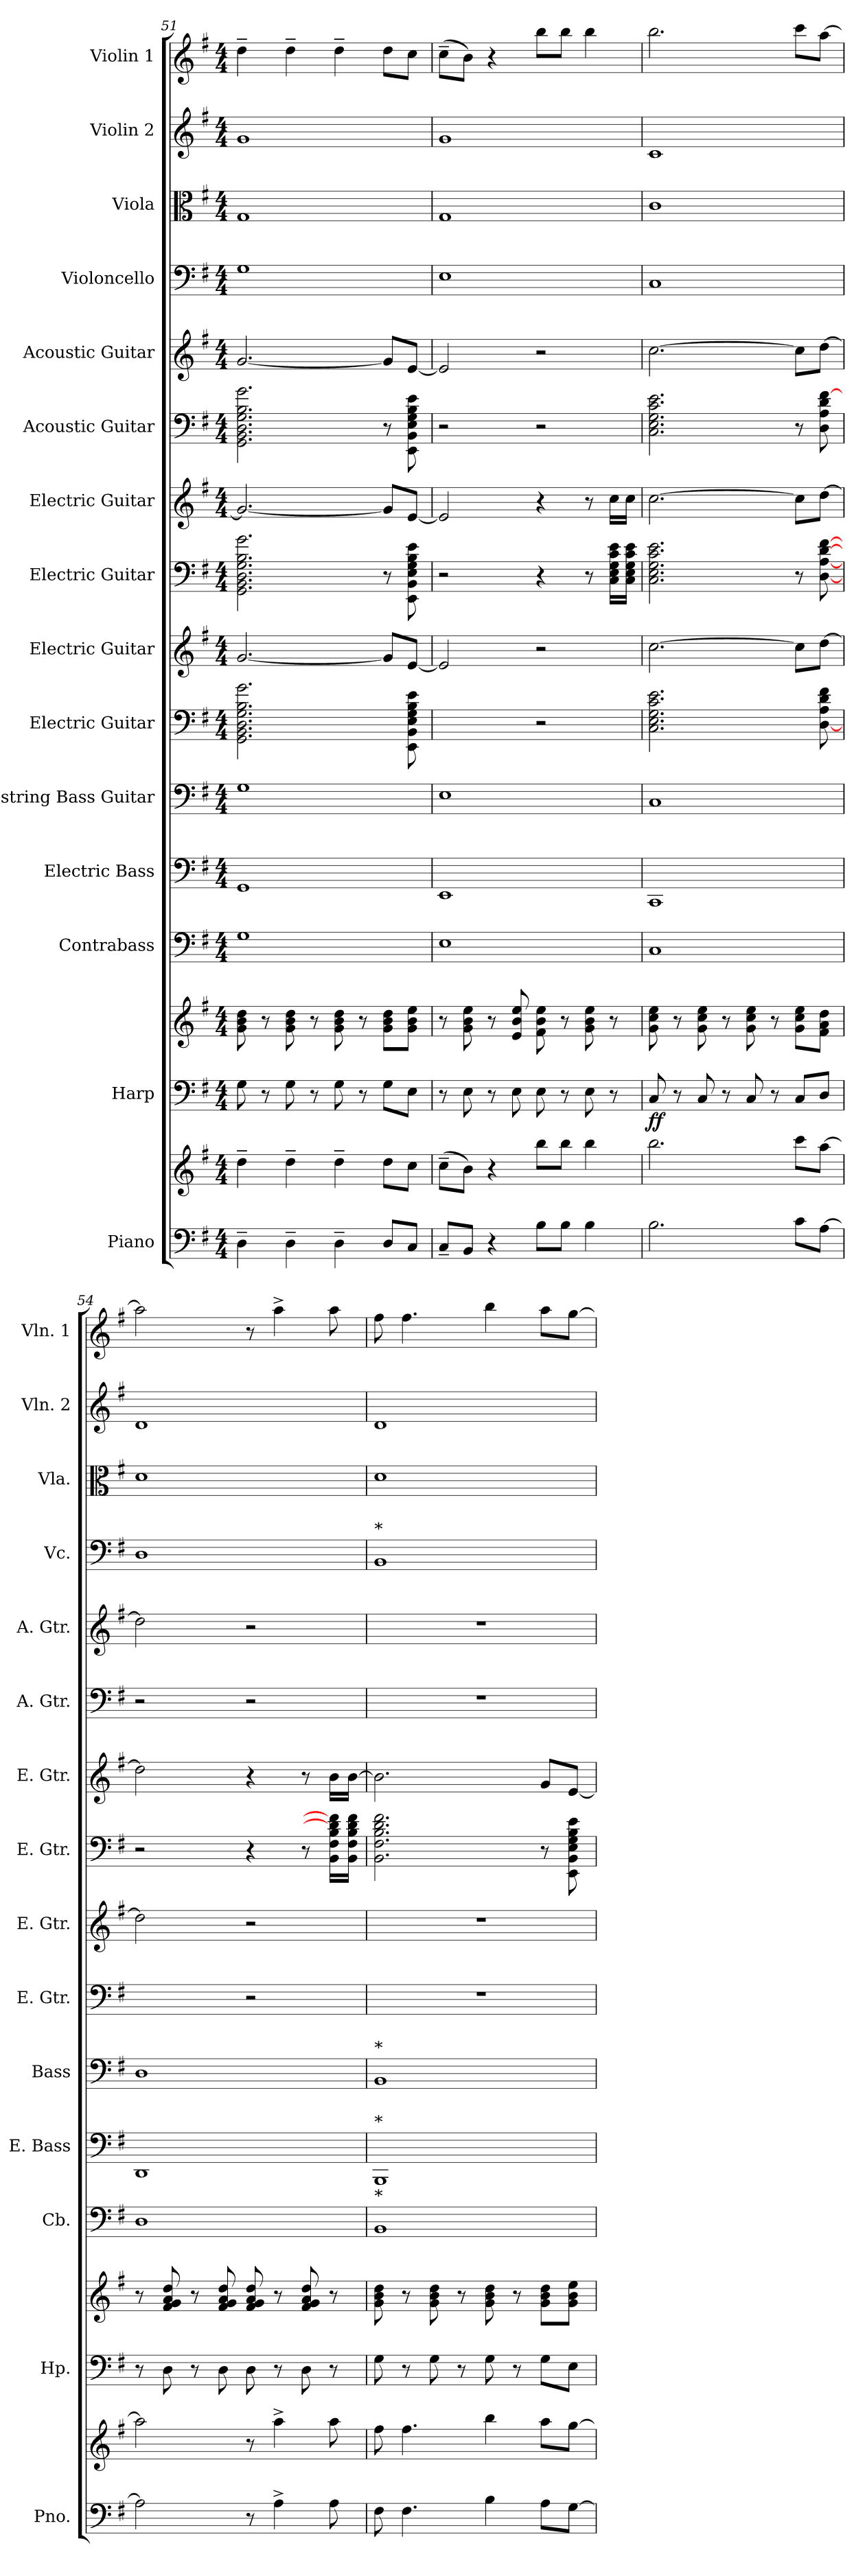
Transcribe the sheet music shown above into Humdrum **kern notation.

**kern	**kern	**kern	**kern	**dynam	**kern	**kern	**kern	**kern	**kern	**kern	**kern	**kern	**kern	**kern	**kern	**kern	**kern
*part15	*part15	*part14	*part14	*part14	*part13	*part12	*part11	*part10	*part9	*part8	*part7	*part6	*part5	*part4	*part3	*part2	*part1
*staff17	*staff16	*staff15	*staff14	*staff14/15	*staff13	*staff12	*staff11	*staff10	*staff9	*staff8	*staff7	*staff6	*staff5	*staff4	*staff3	*staff2	*staff1
*I"Piano	*	*I"Harp	*	*	*I"Contrabass	*I"Electric Bass	*I"4-string Bass Guitar	*I"Electric Guitar	*I"Electric Guitar	*I"Electric Guitar	*I"Electric Guitar	*I"Acoustic Guitar	*I"Acoustic Guitar	*I"Violoncello	*I"Viola	*I"Violin 2	*I"Violin 1
*I'Pno.	*	*I'Hp.	*	*	*I'Cb.	*I'E. Bass	*I'Bass	*I'E. Gtr.	*I'E. Gtr.	*I'E. Gtr.	*I'E. Gtr.	*I'A. Gtr.	*I'A. Gtr.	*I'Vc.	*I'Vla.	*I'Vln. 2	*I'Vln. 1
*clefF4	*clefG2	*clefF4	*clefG2	*	*clefF4	*	*clefF4	*	*clefG2	*	*clefG2	*	*clefG2	*clefF4	*clefC3	*clefG2	*clefG2
*	*	*	*	*	*ITrd7c12	*	*ITrd7c12	*	*ITrd7c12	*	*ITrd7c12	*	*ITrd7c12	*	*	*	*
*k[f#]	*k[f#]	*k[f#]	*k[f#]	*	*k[f#]	*k[f#]	*k[f#]	*k[f#]	*k[f#]	*k[f#]	*k[f#]	*k[f#]	*k[f#]	*k[f#]	*k[f#]	*k[f#]	*k[f#]
*G:	*G:	*G:	*G:	*	*G:	*G:	*G:	*G:	*G:	*G:	*G:	*G:	*G:	*G:	*G:	*G:	*G:
*M4/4	*M4/4	*M4/4	*M4/4	*	*M4/4	*M4/4	*M4/4	*M4/4	*M4/4	*M4/4	*M4/4	*M4/4	*M4/4	*M4/4	*M4/4	*M4/4	*M4/4
=51	=51	=51	=51	=51	=51	=51	=51	=51	=51	=51	=51	=51	=51	=51	=51	=51	=51
4D~\	4dd~\	8G\	8g\ 8b\ 8dd\	.	1GG	1GG	1GG	2.GG\ 2.BB\ 2.D\ 2.G\ 2.B\ 2.g\	[2.G/	2.GG\ 2.BB\ 2.D\ 2.G\ 2.B\ 2.g\	2.G/_	2.GG\ 2.BB\ 2.D\ 2.G\ 2.B\ 2.g\	[2.G/	1G	1G	1g	4dd~\
.	.	8r	8r	.	.	.	.	.	.	.	.	.	.	.	.	.	.
4D~\	4dd~\	8G\	8g\ 8b\ 8dd\	.	.	.	.	.	.	.	.	.	.	.	.	.	4dd~\
.	.	8r	8r	.	.	.	.	.	.	.	.	.	.	.	.	.	.
4D~\	4dd~\	8G\	8g\ 8b\ 8dd\	.	.	.	.	.	.	.	.	.	.	.	.	.	4dd~\
.	.	8r	8r	.	.	.	.	.	.	.	.	.	.	.	.	.	.
8D/L	8dd\L	8G\L	8g\ 8b\ 8dd\L	.	.	.	.	8ryy	8G/L]	8r	8G/L]	8r	8G/L]	.	.	.	8dd\L
8C/J	8cc\J	8E\J	8g\ 8b\ 8ee\J	.	.	.	.	8EE\ 8BB\ 8E\ 8G\ 8B\ 8e\	[8E/J	8EE\ 8BB\ 8E\ 8G\ 8B\ 8e\	[8E/J	8EE\ 8BB\ 8E\ 8G\ 8B\ 8e\	[8E/J	.	.	.	8cc\J
=52	=52	=52	=52	=52	=52	=52	=52	=52	=52	=52	=52	=52	=52	=52	=52	=52	=52
8C~/L	(>8cc~\L	8r	8r	.	1EE	1EE	1EE	2ryy	2E/]	2r	2E/]	2r	2E/]	1E	1G	1g	(>8cc~\L
8BB/J	8b\J)	8E\	8g\ 8b\ 8ee\	.	.	.	.	.	.	.	.	.	.	.	.	.	8b\J)
4r	4r	8r	8r	.	.	.	.	.	.	.	.	.	.	.	.	.	4r
.	.	8E\	8e/ 8b/ 8ee/	.	.	.	.	.	.	.	.	.	.	.	.	.	.
8B\L	8bb\L	8E\	8f#\ 8b\ 8ee\	.	.	.	.	2r	2r	4r	4r	2r	2r	.	.	.	8bb\L
8B\J	8bb\J	8r	8r	.	.	.	.	.	.	.	.	.	.	.	.	.	8bb\J
4B\	4bb\	8E\	8g\ 8b\ 8ee\	.	.	.	.	.	.	8r	8r	.	.	.	.	.	4bb\
.	.	8r	8r	.	.	.	.	.	.	16C\ 16E\ 16G\ 16c\ 16e\LL	16c\LL	.	.	.	.	.	.
.	.	.	.	.	.	.	.	.	.	16C\ 16E\ 16G\ 16c\ 16e\JJ	16c\JJ	.	.	.	.	.	.
=53	=53	=53	=53	=53	=53	=53	=53	=53	=53	=53	=53	=53	=53	=53	=53	=53	=53
!	!	!	!	!LO:DY:b=2	!	!	!	!	!	!	!	!	!	!	!	!	!
!	!	!	!	!LO:DY:n=1:b	!	!	!	!	!	!	!	!	!	!	!	!	!
2.B\	2.bb\	8C/	8g\ 8cc\ 8ee\	f f	1CC	1CC	1CC	2.C\ 2.E\ 2.G\ 2.c\ 2.e\	[2.c\	2.C\ 2.E\ 2.G\ 2.c\ 2.e\	[2.c\	2.C\ 2.E\ 2.G\ 2.c\ 2.e\	[2.c\	1C	1c	1c	2.bb\
.	.	8r	8r	.	.	.	.	.	.	.	.	.	.	.	.	.	.
.	.	8C/	8g\ 8cc\ 8ee\	.	.	.	.	.	.	.	.	.	.	.	.	.	.
.	.	8r	8r	.	.	.	.	.	.	.	.	.	.	.	.	.	.
.	.	8C/	8g\ 8cc\ 8ee\	.	.	.	.	.	.	.	.	.	.	.	.	.	.
.	.	8r	8r	.	.	.	.	.	.	.	.	.	.	.	.	.	.
8c\L	8ccc\L	8C/L	8g\ 8cc\ 8ee\L	.	.	.	.	8ryy	8c\L]	8r	8c\L]	8r	8c\L]	.	.	.	8ccc\L
[8A\J	[8aa\J	8D/J	8f#\ 8a\ 8dd\J	.	.	.	.	[8D\ 8A\ 8d\ 8f#\	[8d\J	[8D\ [8A\ [8d\ [8f#\	[8d\J	8D\ 8A\ 8d\ [8f#\	[8d\J	.	.	.	[8aa\J
!!LO:PB:g=z
=54	=54	=54	=54	=54	=54	=54	=54	=54	=54	=54	=54	=54	=54	=54	=54	=54	=54
2A\]	2aa\]	8r	8r	.	1DD	1DD	1DD	2ryy	2d\]	2r	2d\]	2r	2d\]	1D	1d	1d	2aa\]
.	.	8D\	8f#/ 8g/ 8a/ 8dd/	.	.	.	.	.	.	.	.	.	.	.	.	.	.
.	.	8r	8r	.	.	.	.	.	.	.	.	.	.	.	.	.	.
.	.	8D\	8f#/ 8g/ 8a/ 8dd/	.	.	.	.	.	.	.	.	.	.	.	.	.	.
8r	8r	8D\	8f#/ 8g/ 8a/ 8dd/	.	.	.	.	2r	2r	4r	4r	2r	2r	.	.	.	8r
4A^\	4aa^\	8r	8r	.	.	.	.	.	.	.	.	.	.	.	.	.	4aa^\
.	.	8D\	8f#/ 8g/ 8a/ 8dd/	.	.	.	.	.	.	8r	8r	.	.	.	.	.	.
8A\	8aa\	8r	8r	.	.	.	.	.	.	16BB\ 16F#\ 16B\ 16d\] 16f#\]LL	16B\LL	.	.	.	.	.	8aa\
.	.	.	.	.	.	.	.	.	.	16BB\ 16F#\ 16B\ 16d\ 16f#\JJ	[16B\JJ	.	.	.	.	.	.
=55	=55	=55	=55	=55	=55	=55	=55	=55	=55	=55	=55	=55	=55	=55	=55	=55	=55
!	!	!	!	!	!	!	!	!	!	!	!	!	!	!LO:TX:a:t=*	!	!	!
!	!	!	!	!	!	!	!LO:TX:a:t=*	!	!	!	!	!	!	!	!	!	!
!	!	!	!	!	!	!LO:TX:a:t=*	!	!	!	!	!	!	!	!	!	!	!
!	!	!	!	!	!LO:TX:a:t=*	!	!	!	!	!	!	!	!	!	!	!	!
8F#\	8ff#\	8G\	8g\ 8b\ 8dd\	.	1BBB	1BBB	1BBB	1r	1r	2.BB\ 2.F#\ 2.B\ 2.d\ 2.f#\	2.B\]	1r	1r	1BB	1d	1d	8ff#\
4.F#\	4.ff#\	8r	8r	.	.	.	.	.	.	.	.	.	.	.	.	.	4.ff#\
.	.	8G\	8g\ 8b\ 8dd\	.	.	.	.	.	.	.	.	.	.	.	.	.	.
.	.	8r	8r	.	.	.	.	.	.	.	.	.	.	.	.	.	.
4B\	4bb\	8G\	8g\ 8b\ 8dd\	.	.	.	.	.	.	.	.	.	.	.	.	.	4bb\
.	.	8r	8r	.	.	.	.	.	.	.	.	.	.	.	.	.	.
8A\L	8aa\L	8G\L	8g\ 8b\ 8dd\L	.	.	.	.	.	.	8r	8G/L	.	.	.	.	.	8aa\L
[8G\J	[8gg\J	8E\J	8g\ 8b\ 8ee\J	.	.	.	.	.	.	8EE\ 8BB\ 8E\ 8G\ 8B\ 8e\	[8E/J	.	.	.	.	.	[8gg\J
=	=	=	=	=	=	=	=	=	=	=	=	=	=	=	=	=	=
*-	*-	*-	*-	*-	*-	*-	*-	*-	*-	*-	*-	*-	*-	*-	*-	*-	*-
